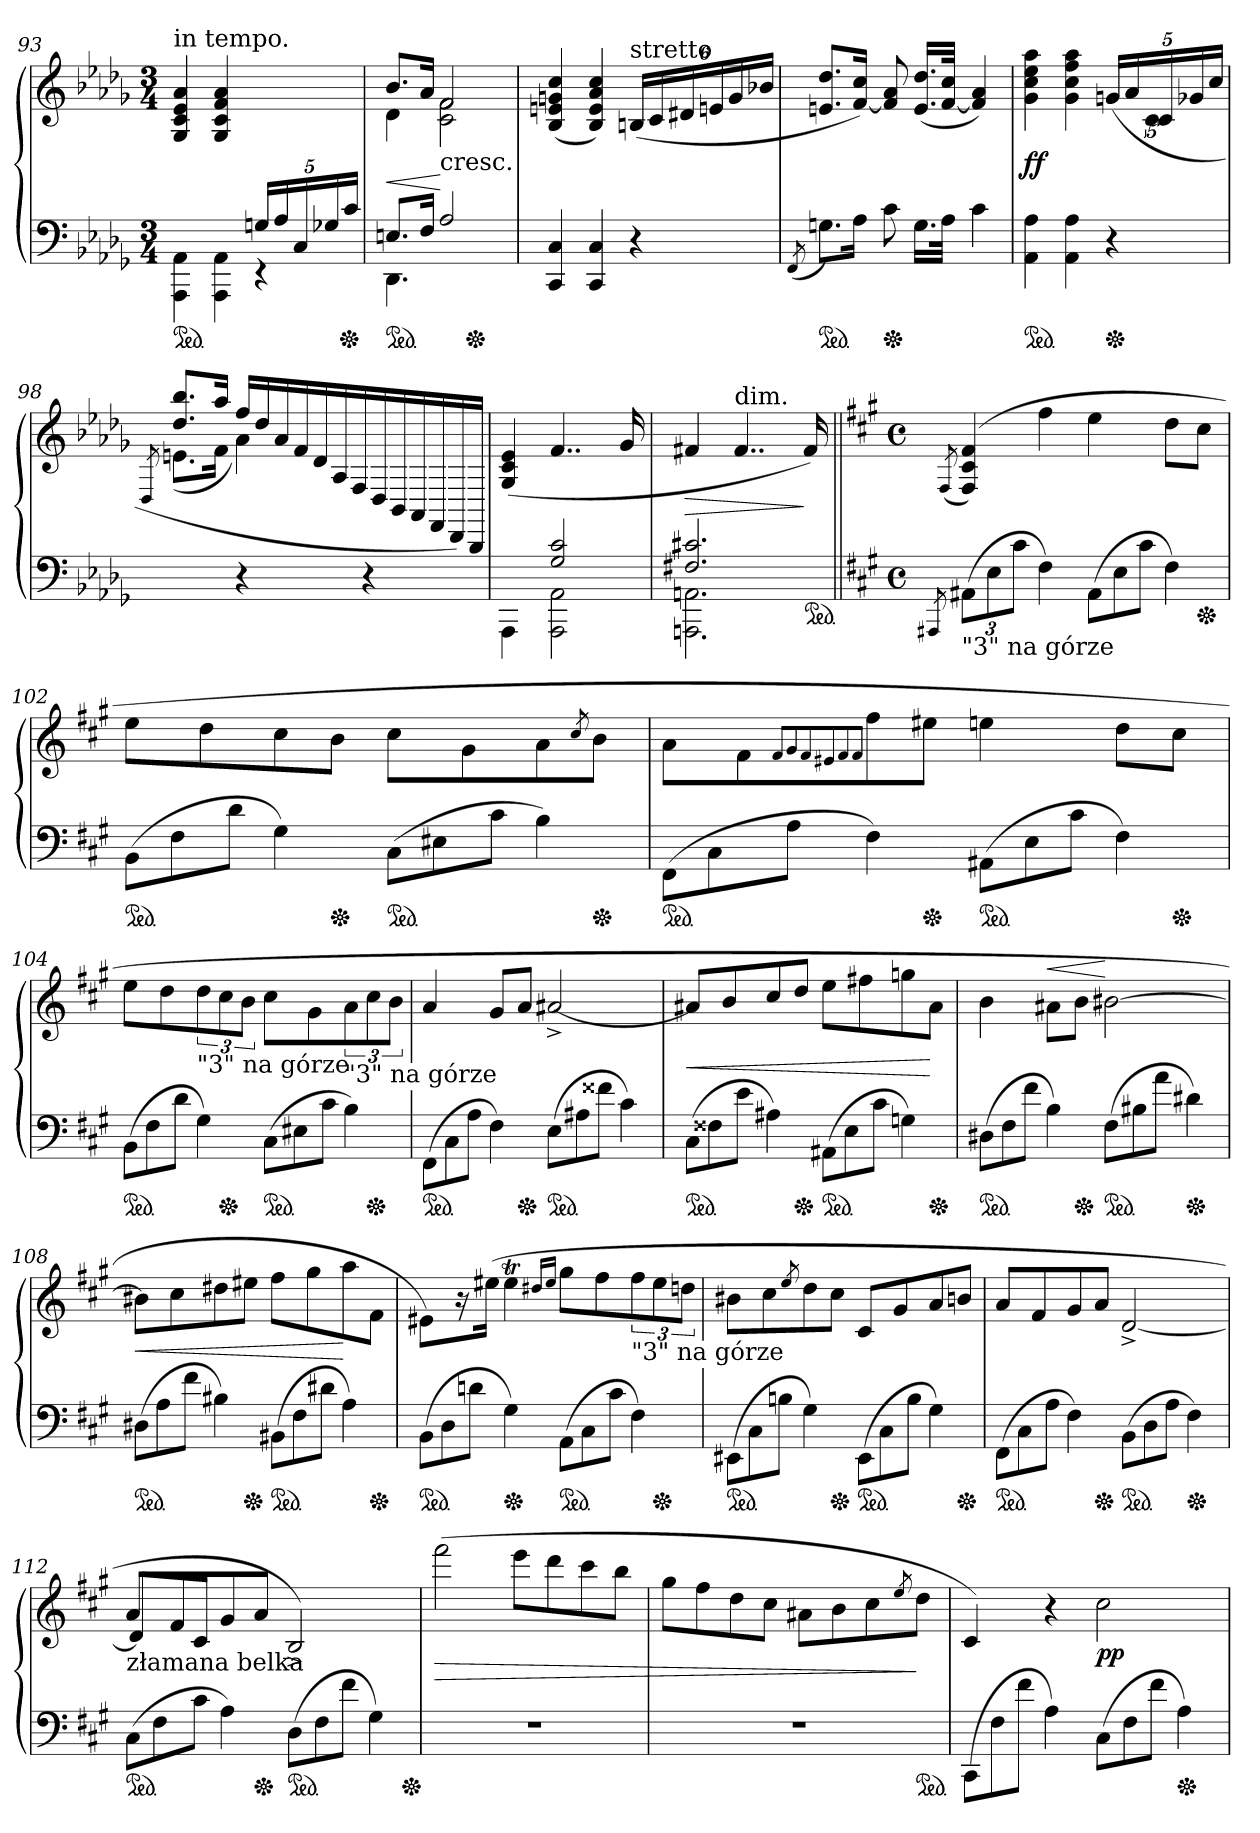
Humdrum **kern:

**kern	**kern	**dynam
*part1	*part1	*part1
*staff2	*staff1	*staff1/2
*clefF4	*clefG2	*
*k[b-e-a-d-g-]	*k[b-e-a-d-g-]	*
*M3/4	*M3/4	*
=93	=93	=93
*^	*	*
!	!	!LO:TX:a:t=in tempo.	!
*ped	*	*	*
4AAA-\ 4AA-\	2ryy	4G-/ 4c/ 4e-/ 4a-/	.
4AAA-\ 4AA-\	.	4G-/ 4c/ 4f/ 4a-/	.
4rEE	20Gn/LL	4ryy	.
.	20A-/	.	.
.	20C/	.	.
.	20G-X	.	.
*Xped	*	*	*
.	20c/JJ	.	.
=94	=94	=94	=94
*	*	*^	*
*ped	*	*	*	*
8.EnL	4.DD-:	8.b-:L	4d-	<
16FJk	.	16a-Jk	.	.
!	!	!LO:TX:c:t=cresc.	!	!
2A-	.	2f	2c 2f	[
*Xped	*	*	*	*
.	4.ryy	.	.	.
*v	*v	*	*	*
*	*v	*v	*
=95	=95	=95
4CC 4C	(>4B- 4en 4gn 4cc	.
4CC 4C	4B- 4e 4a- 4cc)	.
!	!LO:TX:a:t=stretto	!
4r	(24BnLL	.
.	24c	.
.	24d#X	.
.	24en	.
.	24g	.
.	24b-XJJ	.
=96	=96	=96
(>8qFF/	.	.
*ped	*	*
8.GnL)	8.en 8.dd-L	.
16A-Jk	[16f 16ccJk)	.
*Xped	*	*
8c	8f] 8a-	.
16.GLL	(>16.e 16.dd-LL	.
32A-JJk	[32f 32ccJJk	.
4c	4f] 4a-)	.
=97	=97	=97
*	*^	*
*ped	*	*	*
4AA- 4A-	4g- 4cc 4ee- 4aa-	2ryy	ff
4AA- 4A-	4g- 4cc 4ff 4aa-	.	.
*Xped	*	*	*
4r	(>20gnLL	20ryy	.
.	20a-	20ryy	.
!	!	!LO:N:vis=4	!
.	20c	20c\	.
.	20g-X	20ryy	.
.	20ccJJ	20ryy	.
=98	=98	=98	=98
.	.	8qD-/	.
4ryy	8.dd- 8.bb-L	(>8.enL	.
.	16aa-Jk	16fJk	.
*	*Xtuplet	*	*
4r	26ffLL	4a-)	.
.	26dd-	.	.
.	26a-	.	.
.	26f	.	.
.	26d-	.	.
.	26A-/	.	.
.	26F/	.	.
4r	.	4ryy	.
.	26D-/	.	.
.	26BB-/	.	.
.	26AA-/	.	.
.	26FF/	.	.
.	26DD-/)	.	.
.	26BBB-/JJ	.	.
*	*v	*v	*
=99	=99	=99
*^	*	*
4ryy	4AAA-\	(>4G-/ 4c/ 4e-/	.
2G- 2c	2AAA- 2AA-	4..f	.
.	.	16g-	.
=100	=100	=100	=100
2.F#X 2.c#X	2.AAAn 2.AAn	4f#X	>
!	!	!LO:TX:a:t=dim.	!
.	.	4..f#	.
.	.	16f#)	]
*v	*v	*	*
*ped	*	*
=101||	=101||	=101||
*k[f#c#g#]	*k[f#c#g#]	*
*M4/4	*M4/4	*
*met(c)	*met(c)	*
8qAAA#X/	(>8qF#/	.
!LO:TX:b:t="3" na górze	!	!
(>12AA#X\L	(>4F#/ 4c#/ 4f#/)	.
12E\	.	.
12c#\J	.	.
4F#)	4ff#	.
*Xtuplet	*	*
(>12AA#L	4ee	.
12E	.	.
12c#J	.	.
4F#)	8ddL	.
*Xped	*	*
.	8cc#J	.
=102	=102	=102
*ped	*	*
(>12BBL	8eeL	.
12F#	.	.
.	8dd	.
12dJ	.	.
4G#)	8cc#	.
*Xped	*	*
.	8bJ	.
*ped	*	*
(>12C#L	8cc#\L	.
12E#X	.	.
.	8g#	.
12c#J	.	.
4B)	8a	.
.	8qcc#/	.
*Xped	*	*
.	8bJ	.
=103	=103	=103
*ped	*	*
(>12FF#\L	8aL	.
12C#	.	.
.	8f#	.
12AJ	.	.
.	8qf#/L	.
.	8qg#/	.
.	8qf#/	.
.	8qe#X/	.
.	8qf#/	.
.	8qf#/J	.
4F#)	8ff#	.
*Xped	*	*
.	8ee#XJ	.
*ped	*	*
(>12AA#XL	4een	.
12E	.	.
12c#J	.	.
4F#)	8ddL	.
*Xped	*	*
.	8cc#J	.
=104	=104	=104
*ped	*	*
(>12BBL	8eeL	.
12F#	.	.
.	8dd	.
12dJ	.	.
*	*tuplet	*
!	!LO:TX:b:t="3" na górze	!
4G#)	12dd	.
*Xped	*	*
.	12cc#	.
.	12bJ	.
*ped	*	*
(>12C#L	8cc#\L	.
12E#X	.	.
.	8g#	.
12c#J	.	.
!	!LO:TX:b:t="3" na górze	!
4B)	12a	.
*Xped	*	*
.	12cc#	.
.	12bJ	.
=105	=105	=105
*ped	*	*
(>12FF#\L	4a	.
12C#	.	.
12AJ	.	.
4F#)	8g#L	.
*Xped	*	*
.	8aJ	.
*ped	*	*
(>12EL	[2a#X^>	.
12A#X	.	.
12f##XJ	.	.
4c#)	.	.
=106	=106	=106
*ped	*	*
(>12C#L	8a#X/L]	<
12F##X	.	.
.	8b	.
12eJ	.	.
4A#X)	8cc#	.
*Xped	*	*
.	8ddJ	.
*ped	*	*
(>12AA#XL	8eeL	.
12E	.	.
.	8ff#X	.
12c#J	.	.
4Gn)	8ggn	.
*Xped	*	*
.	8a#J	[
=107	=107	=107
*ped	*	*
(12D#XL	4b	.
12F#	.	.
12f#J	.	.
!	!	!LO:HP:a
4B)	8a#X\L	<
*Xped	*	*
.	8bJ	.
*ped	*	*
(>12F#L	[2b#X	[
12B#X	.	.
12aJ	.	.
*Xped	*	*
4d#X)	.	.
=108	=108	=108
*ped	*	*
(>12D#XL	8b#XL]	<
12A	.	.
.	8cc#	.
12f#J	.	.
4B#X)	8dd#X	.
*Xped	*	*
.	8ee#XJ	.
*ped	*	*
(>12BB#XL	8ff#L	.
12F#	.	.
.	8gg#	.
12d#XJ	.	.
4A)	8aa	[
*Xped	*	*
.	8f#J	.
=109	=109	=109
*ped	*	*
(>12BBL	8e#X\L)	.
12D	.	.
.	16r	.
12dnJ	.	.
.	(>16ee#XJk	.
*Xped	*	*
4G#)	4ee#t	.
.	16qdd#X/LL	.
.	16qee#/JJ	.
*ped	*	*
(>12AAL	8gg#L	.
12C#	.	.
.	8ff#	.
12c#J	.	.
!	!LO:TX:b:t="3" na górze	!
4F#)	12ff#	.
*Xped	*	*
.	12ee#	.
.	12ddnJ	.
=110	=110	=110
*ped	*	*
(>12EE#X\L	8b#XL	.
12C#	.	.
.	8cc#	.
12BnJ	.	.
.	8qee/	.
4G#)	8dd	.
*Xped	*	*
.	8cc#J	.
*ped	*	*
(>12EE#\L	8c#L	.
12C#	.	.
.	8g#	.
12BJ	.	.
4G#)	8a	.
*Xped	*	*
.	8bnJ	.
=111	=111	=111
*ped	*	*
(>12FF#\L	8aL	.
12C#	.	.
.	8f#	.
12AJ	.	.
4F#)	8g#	.
*Xped	*	*
.	8aJ	.
*ped	*	*
(>12BBL	[2d^>	.
12D	.	.
12AJ	.	.
*Xped	*	*
4F#)	.	.
=112	=112	=112
*	*^	*
*	*	*Xtuplet	*
!	!LO:TX:b:t=złamana belka	!	!
*ped	*	*	*
(>12C#L	8aL	12d\L]	.
12F#	.	12ryy	.
.	8f#	.	.
12c#J	.	12c#/J	.
4A)	8g#	2.ryy	.
*Xped	*	*	*
.	8aJ	.	.
*ped	*	*	*
(>12DL	2B^>)	.	.
12F#	.	.	.
12f#J	.	.	.
4G#)	.	.	.
*	*v	*v	*
*Xped	*	*
=113	=113	=113
1rF	(>2fff#	>
.	8eeeL	.
.	8ddd	.
.	8ccc#	.
.	8bbJ	.
=114	=114	=114
1rF	8gg#L	.
.	8ff#	.
.	8dd	.
.	8cc#J	.
.	8a#XL	.
.	8b	.
.	8cc#	.
.	8qee/	.
*ped	*	*
.	8ddJ	]
=115	=115	=115
(>12CC#L	4c#)	.
12F#	.	.
12f#J	.	.
4A)	4r	.
(>12C#L	2cc#	pp
12F#	.	.
12f#J	.	.
*Xped	*	*
4A)	.	.
=	=	=
*-	*-	*-
